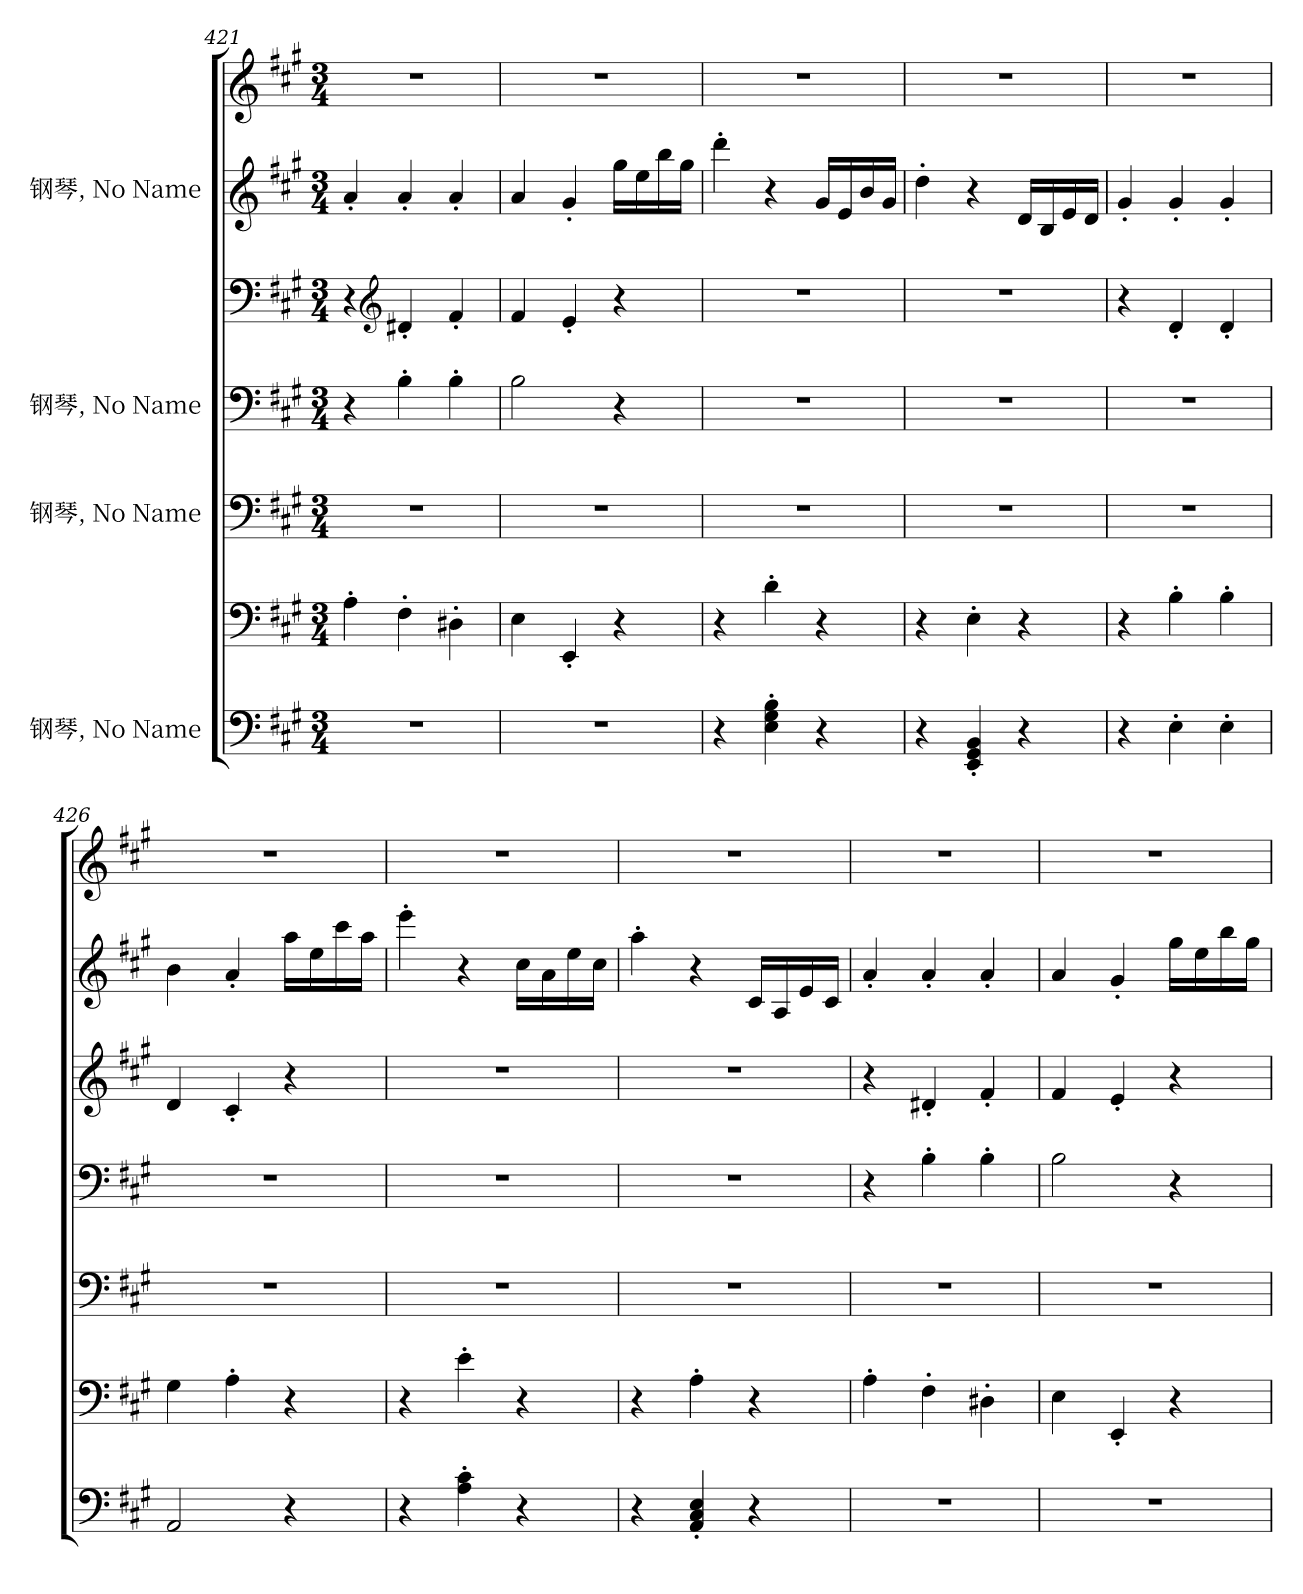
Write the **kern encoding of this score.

**kern	**kern	**kern	**kern	**kern	**kern	**kern
*part4	*part4	*part3	*part2	*part2	*part1	*part1
*staff7	*staff6	*staff5	*staff4	*staff3	*staff2	*staff1
*I"钢琴, No Name	*	*I"钢琴, No Name	*I"钢琴, No Name	*	*I"钢琴, No Name	*
*clefF4	*clefF4	*clefF4	*clefF4	*clefF4	*clefG2	*clefG2
*k[f#c#g#]	*k[f#c#g#]	*k[f#c#g#]	*k[f#c#g#]	*k[f#c#g#]	*k[f#c#g#]	*k[f#c#g#]
*M3/4	*M3/4	*M3/4	*M3/4	*M3/4	*M3/4	*M3/4
*MM149	*MM149	*MM149	*MM149	*MM149	*MM149	*MM149
=421	=421	=421	=421	=421	=421	=421
2.r	4A'\	2.r	4r	4r	4a'/	2.r
*	*	*	*	*clefG2	*	*
.	4F#'\	.	4B'\	4d#X'/	4a'/	.
.	4D#X'\	.	4B'\	4f#'/	4a'/	.
=422	=422	=422	=422	=422	=422	=422
*	*	*	*	*	*	*MM145
2.r	4E\	2.r	2B\	4f#/	4a/	2.r
.	4EE'/	.	.	4e'/	4g#'/	.
.	4r	.	4r	4r	16gg#\LL	.
.	.	.	.	.	16ee\	.
.	.	.	.	.	16bb\	.
.	.	.	.	.	16gg#\JJ	.
=423	=423	=423	=423	=423	=423	=423
4r	4r	2.r	2.r	2.r	4ddd'\	2.r
4E\' 4G#\' 4B\'	4d'\	.	.	.	4r	.
4r	4r	.	.	.	16g#/LL	.
.	.	.	.	.	16e/	.
.	.	.	.	.	16b/	.
.	.	.	.	.	16g#/JJ	.
!!LO:PB:g=z
=424	=424	=424	=424	=424	=424	=424
4r	4r	2.r	2.r	2.r	4dd'\	2.r
4EE/' 4GG#/' 4BB/'	4E'\	.	.	.	4r	.
4r	4r	.	.	.	16d/LL	.
.	.	.	.	.	16B/	.
.	.	.	.	.	16e/	.
.	.	.	.	.	16d/JJ	.
=425	=425	=425	=425	=425	=425	=425
*	*	*	*	*	*	*MM149
4r	4r	2.r	2.r	4r	4g#'/	2.r
4E'\	4B'\	.	.	4d'/	4g#'/	.
4E'\	4B'\	.	.	4d'/	4g#'/	.
=426	=426	=426	=426	=426	=426	=426
*	*	*	*	*	*	*MM145
2AA/	4G#\	2.r	2.r	4d/	4b\	2.r
.	4A'\	.	.	4c#'/	4a'/	.
4r	4r	.	.	4r	16aa\LL	.
.	.	.	.	.	16ee\	.
.	.	.	.	.	16ccc#\	.
.	.	.	.	.	16aa\JJ	.
=427	=427	=427	=427	=427	=427	=427
4r	4r	2.r	2.r	2.r	4eee'\	2.r
4A\' 4c#\'	4e'\	.	.	.	4r	.
4r	4r	.	.	.	16cc#\LL	.
.	.	.	.	.	16a\	.
.	.	.	.	.	16ee\	.
.	.	.	.	.	16cc#\JJ	.
=428	=428	=428	=428	=428	=428	=428
4r	4r	2.r	2.r	2.r	4aa'\	2.r
4AA/' 4C#/' 4E/'	4A'\	.	.	.	4r	.
4r	4r	.	.	.	16c#/LL	.
.	.	.	.	.	16A/	.
.	.	.	.	.	16e/	.
.	.	.	.	.	16c#/JJ	.
=429	=429	=429	=429	=429	=429	=429
*	*	*	*	*	*	*MM149
2.r	4A'\	2.r	4r	4r	4a'/	2.r
.	4F#'\	.	4B'\	4d#X'/	4a'/	.
.	4D#X'\	.	4B'\	4f#'/	4a'/	.
!!LO:PB:g=z
=430	=430	=430	=430	=430	=430	=430
*	*	*	*	*	*	*MM145
2.r	4E\	2.r	2B\	4f#/	4a/	2.r
.	4EE'/	.	.	4e'/	4g#'/	.
.	4r	.	4r	4r	16gg#\LL	.
.	.	.	.	.	16ee\	.
.	.	.	.	.	16bb\	.
.	.	.	.	.	16gg#\JJ	.
=	=	=	=	=	=	=
*-	*-	*-	*-	*-	*-	*-
